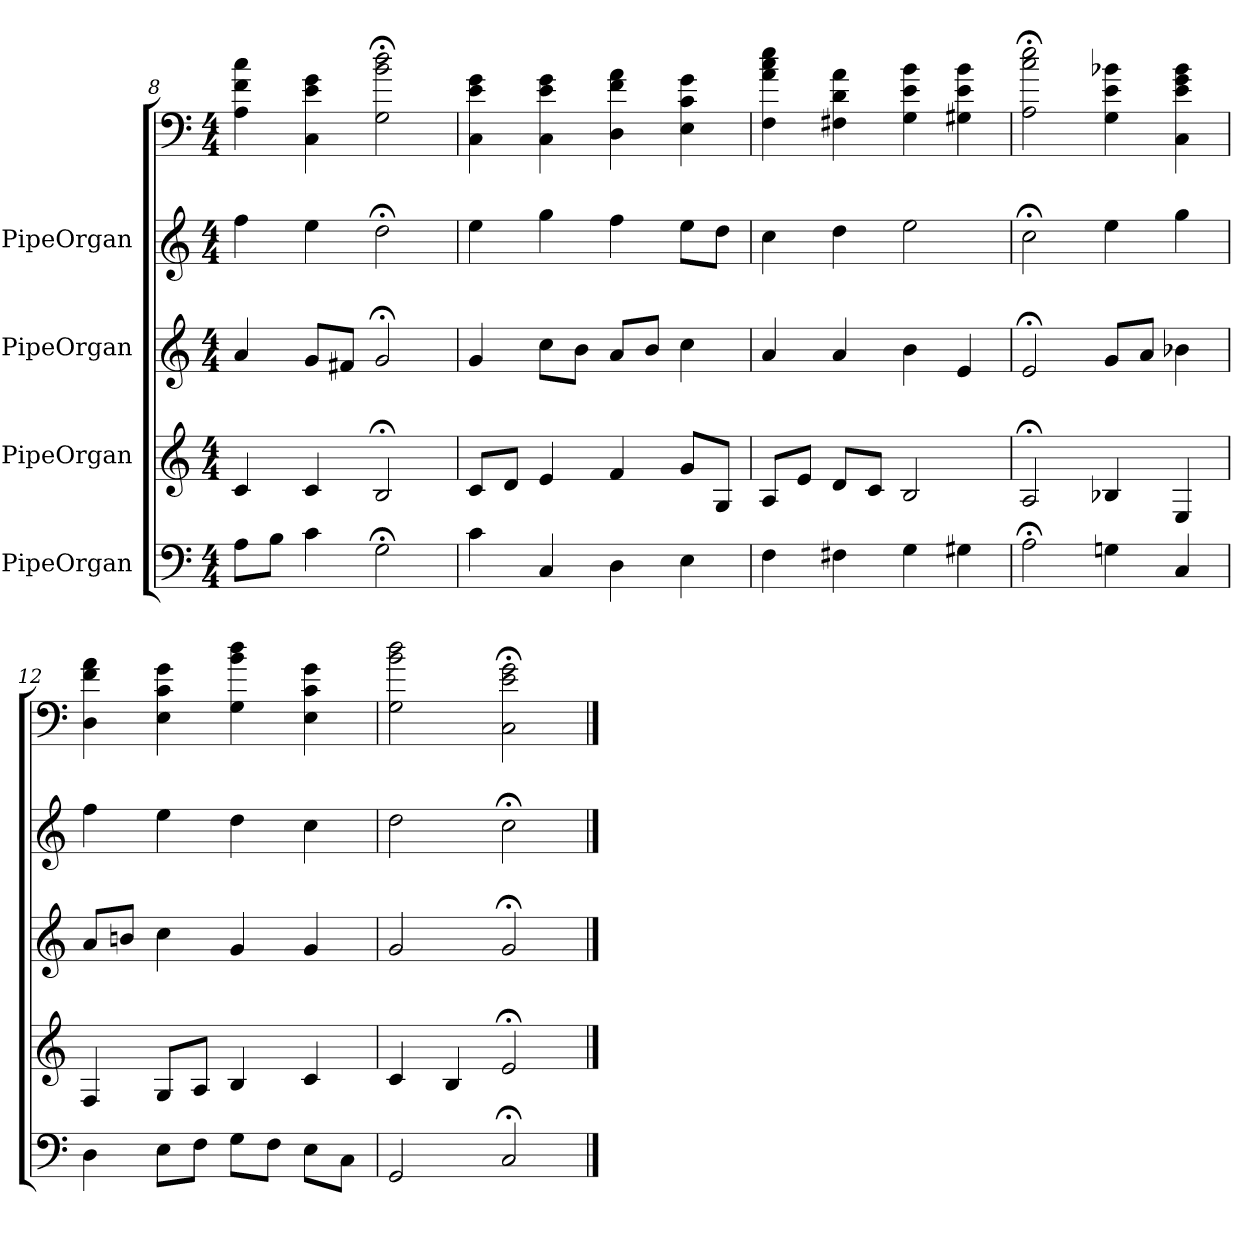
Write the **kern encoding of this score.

**kern	**kern	**kern	**kern	**kern
*part5	*part4	*part3	*part2	*part1
*staff5	*staff4	*staff3	*staff2	*staff1
*I"PipeOrgan	*I"PipeOrgan	*I"PipeOrgan	*I"PipeOrgan	*
*k[]	*k[]	*k[]	*k[]	*k[]
*C:	*C:	*C:	*C:	*C:
*M4/4	*M4/4	*M4/4	*M4/4	*M4/4
=8	=8	=8	=8	=8
8AL	4c	4a	4ff	4A 4f 4cc
8BJ	.	.	.	.
4c	4c	8gL	4ee	4C 4e 4g
.	.	8f#XJ	.	.
2G;<	2B;<	2g;<	2dd;<	2G;< 2b;< 2dd;<
=9	=9	=9	=9	=9
4c	8cL	4g	4ee	4C 4e 4g
.	8dJ	.	.	.
4C	4e	8ccL	4gg	4C 4e 4g
.	.	8bJ	.	.
4D	4f	8aL	4ff	4D 4f 4a
.	.	8bJ	.	.
4E	8gL	4cc	8eeL	4E 4c 4g
.	8GJ	.	8ddJ	.
=10	=10	=10	=10	=10
4F	8AL	4a	4cc	4F 4a 4cc 4ee
.	8eJ	.	.	.
4F#X	8dL	4a	4dd	4F#X 4d 4a
.	8cJ	.	.	.
4G	2B	4b	2ee	4G 4e 4b
4G#X	.	4e	.	4G#X 4e 4b
=11	=11	=11	=11	=11
2A;<	2A;<	2e;<	2cc;<	2A;< 2cc;< 2ee;<
4Gn	4B-X	8gL	4ee	4G 4e 4b-X
.	.	8aJ	.	.
4C	4E	4b-X	4gg	4C 4e 4g 4b-
=12	=12	=12	=12	=12
4D	4F	8aL	4ff	4D 4f 4a
.	.	8bnJ	.	.
8EL	8GL	4cc	4ee	4E 4c 4g
8FJ	8AJ	.	.	.
8GL	4B	4g	4dd	4G 4b 4dd
8FJ	.	.	.	.
8EL	4c	4g	4cc	4E 4c 4g
8CJ	.	.	.	.
=13	=13	=13	=13	=13
2GG	4c	2g	2dd	2G 2b 2dd
.	4B	.	.	.
2C;<	2e;<	2g;<	2cc;<	2C;< 2e;< 2g;<
==	==	==	==	==
*-	*-	*-	*-	*-
